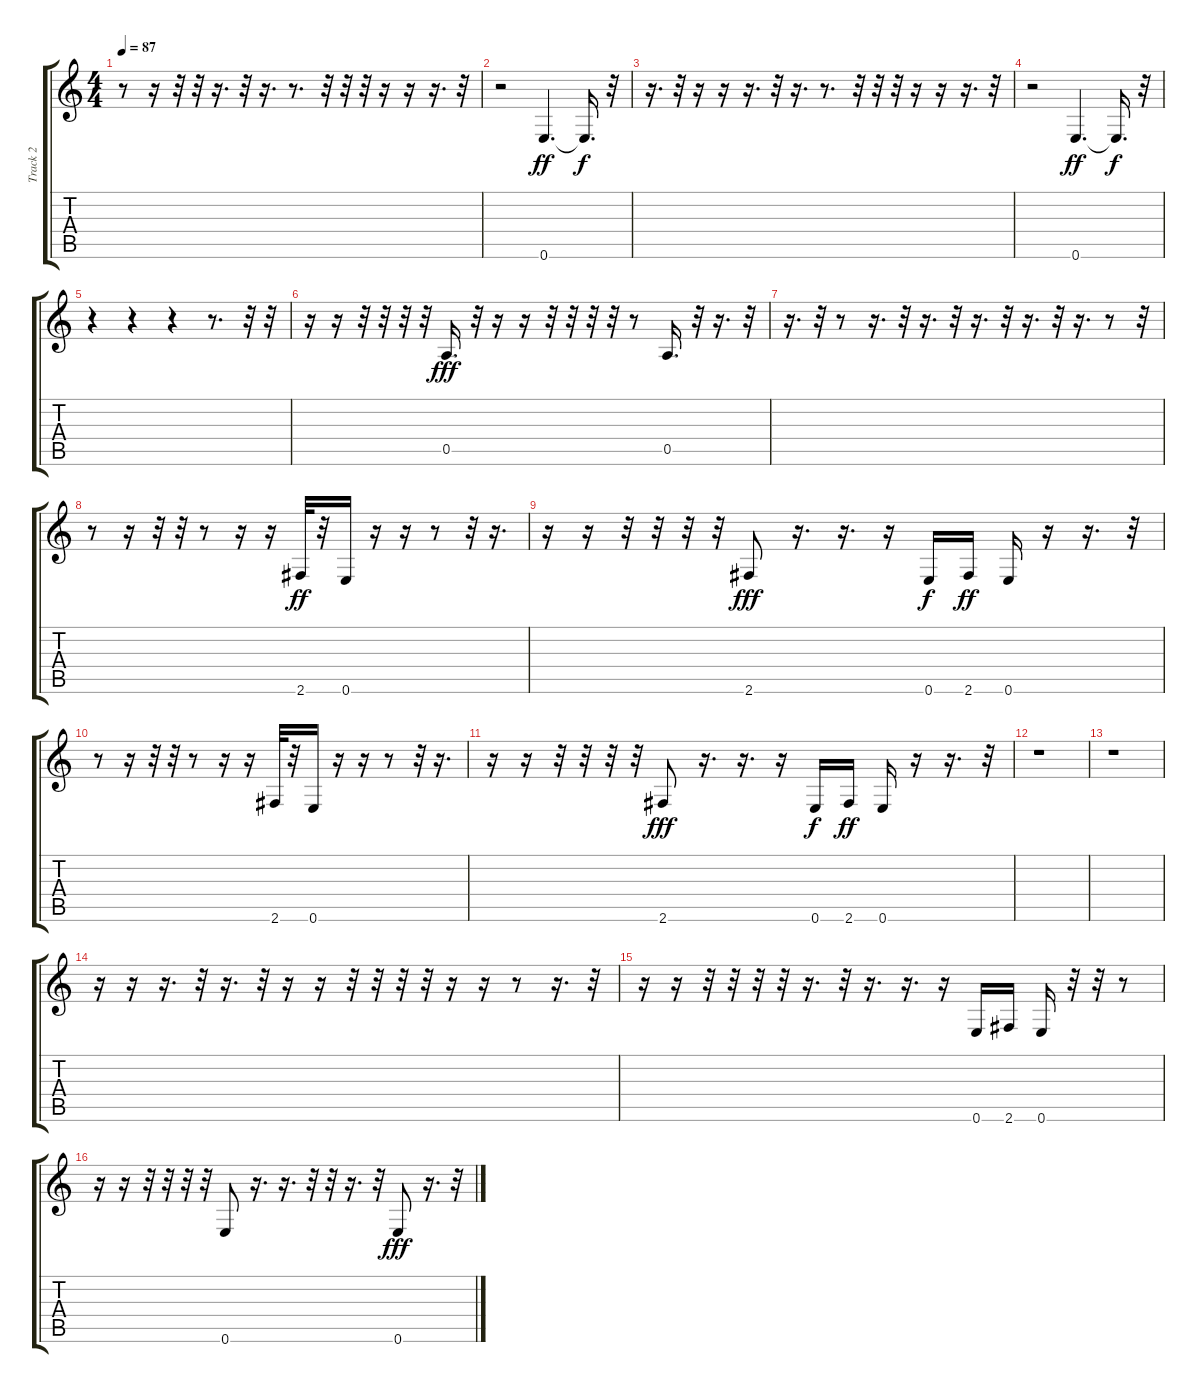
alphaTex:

\track ("Track 2" "Track 2") {instrument electricbassfinger}
\staff {score tabs}
\tuning (E4 B3 G3 D3 A2 E2) {hide}
\ts (4 4)
\tempo 87
\clef g2
\ks c
r.8{dy f} r.16 r.32 r.32 r.16{d} r.32 r.16{d} r.8{d} r.32 r.32 r.32 r.16 r.16 r.16{d} r.32 |
r.2 0.6.4{d dy ff} 0.6{t}.16{d dy f} r.32 |
r.16{d} r.32 r.16 r.16 r.16{d} r.32 r.16{d} r.8{d} r.32 r.32 r.32 r.16 r.16 r.16{d} r.32 |
r.2 0.6.4{d dy ff} 0.6{t}.16{d dy f} r.32 |
r.4 r.4 r.4 r.8{d} r.32 r.32 |
r.16 r.16 r.32 r.32 r.32 r.32 0.5.16{d dy fff} r.32 r.16 r.16 r.32 r.32 r.32 r.32 r.8 0.5.16{d} r.32 r.16{d} r.32 |
r.16{d} r.32 r.8 r.16{d} r.32 r.16{d} r.32 r.16{d} r.32 r.16{d} r.32 r.16{d} r.8 r.32 |
r.8 r.16 r.32 r.32 r.8 r.16 r.16 2.6.32{dy ff} r.32 0.6.16 r.16 r.16 r.8 r.32 r.16{d} |
r.16 r.16 r.32 r.32 r.32 r.32 2.6.8{dy fff} r.16{d} r.16{d} r.16 0.6.16{dy f} 2.6.16{dy ff} 0.6.16 r.16 r.16{d} r.32 |
r.8 r.16 r.32 r.32 r.8 r.16 r.16 2.6.32 r.32 0.6.16 r.16 r.16 r.8 r.32 r.16{d} |
r.16 r.16 r.32 r.32 r.32 r.32 2.6.8{dy fff} r.16{d} r.16{d} r.16 0.6.16{dy f} 2.6.16{dy ff} 0.6.16 r.16 r.16{d} r.32 |
r.1 |
r.1 |
r.16 r.16 r.16{d} r.32 r.16{d} r.32 r.16 r.16 r.32 r.32 r.32 r.32 r.16 r.16 r.8 r.16{d} r.32 |
r.16 r.16 r.32 r.32 r.32 r.32 r.16{d} r.32 r.16{d} r.16{d} r.16 0.6.16 2.6.16 0.6.16 r.32 r.32 r.8 |
r.16 r.16 r.32 r.32 r.32 r.32 0.6.8 r.16{d} r.16{d} r.32 r.32 r.16{d} r.32 0.6.8{dy fff} r.16{d} r.32
